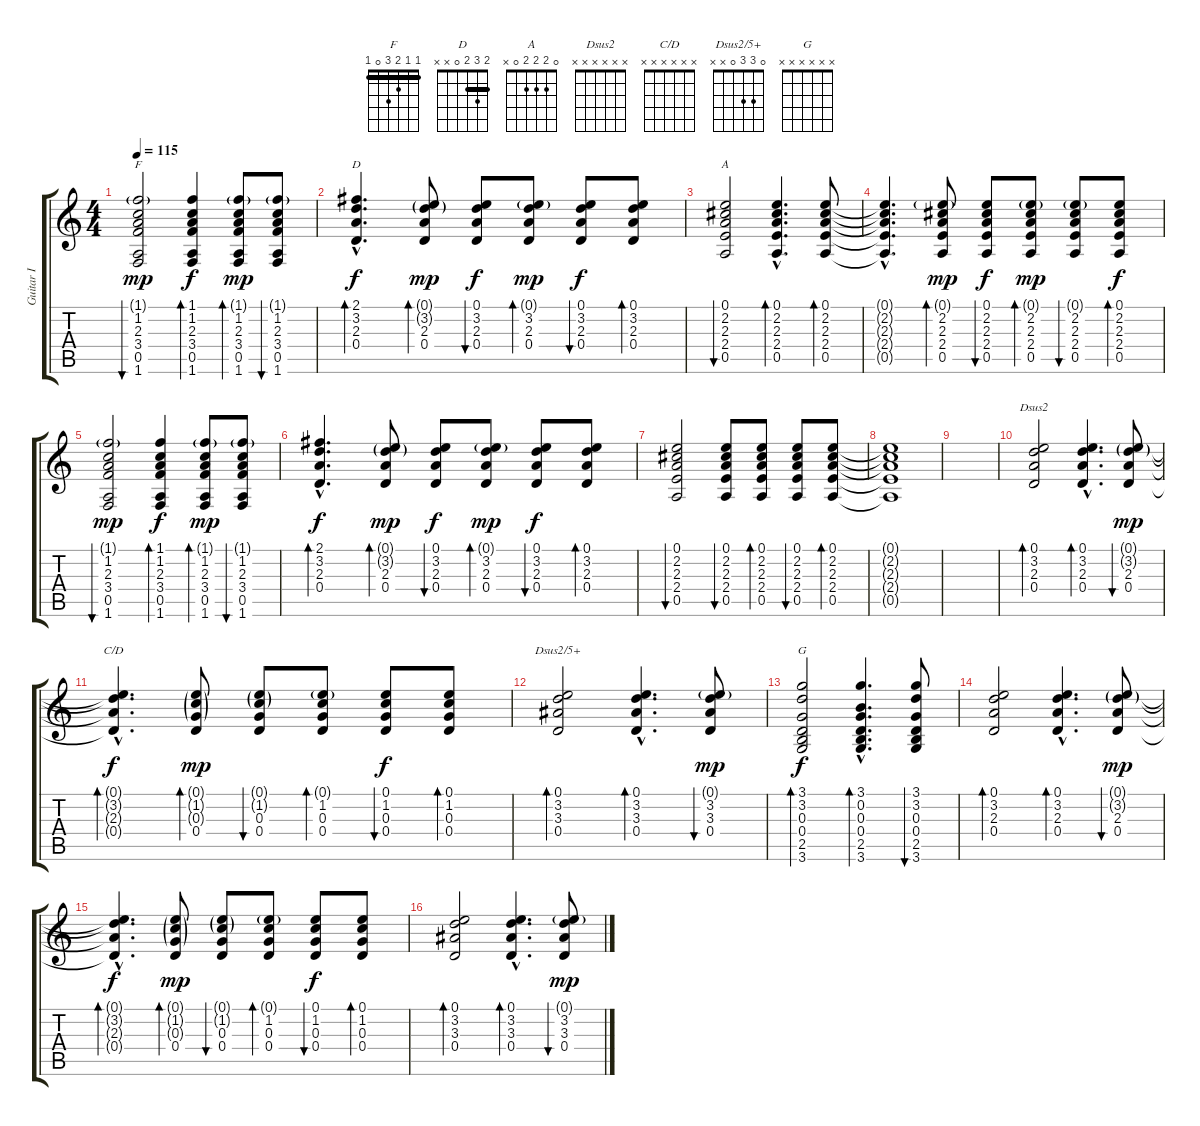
\track ("Guitar I" "Guitar I") {instrument acousticguitarsteel}
\staff {score tabs}
\tuning (E4 B3 G3 D3 A2 E2) {hide}
\chord ("F" 1 1 2 3 0 1) {barre 1}
\chord ("D" 2 3 2 0 x x) {barre 2}
\chord ("A" 0 2 2 2 0 x)
\chord ("Dsus2" x x x x x x)
\chord ("C/D" x x x x x x)
\chord ("Dsus2/5+" 0 3 3 0 x x)
\chord ("G" x x x x x x)
\ts (4 4)
\tempo 115
\clef g2
\ks c
(1.1{g} 1.2 2.3 3.4 0.5 1.6).2{bu 120 ch "F" dy mp} (1.1 1.2 2.3 3.4 0.5 1.6).4{bd 120 dy f} (1.1{g} 1.2 2.3 3.4 0.5 1.6).8{bd 120 dy mp} (1.1{g} 1.2 2.3 3.4 0.5 1.6).8{bu 120} |
(2.1{hac} 3.2{hac} 2.3{hac} 0.4{hac}).4{d bd 120 ch "D" dy f} (0.1{g} 3.2{g} 2.3 0.4).8{bd 120 dy mp} (0.1 3.2 2.3 0.4).8{bu 120 dy f} (0.1{g} 3.2 2.3 0.4).8{bd 120 dy mp} (0.1 3.2 2.3 0.4).8{bu 120 dy f} (0.1 3.2 2.3 0.4).8{bd 120} |
(0.1 2.2 2.3 2.4 0.5).2{bu 120 ch "A"} (0.1{hac} 2.2{hac} 2.3{hac} 2.4{hac} 0.5{hac}).4{d bd 120} (0.1 2.2 2.3 2.4 0.5).8{bd 120} |
(0.1{hac t} 2.2{hac t} 2.3{hac t} 2.4{hac t} 0.5{hac t}).4{d} (0.1{g} 2.2 2.3 2.4 0.5).8{bd 120 dy mp} (0.1 2.2 2.3 2.4 0.5).8{bu 120 dy f} (0.1{g} 2.2 2.3 2.4 0.5).8{bd 120 dy mp} (0.1{g} 2.2 2.3 2.4 0.5).8{bu 120} (0.1 2.2 2.3 2.4 0.5).8{bd 120 dy f} |
(1.1{g} 1.2 2.3 3.4 0.5 1.6).2{bu 120 dy mp} (1.1 1.2 2.3 3.4 0.5 1.6).4{bd 120 dy f} (1.1{g} 1.2 2.3 3.4 0.5 1.6).8{bd 120 dy mp} (1.1{g} 1.2 2.3 3.4 0.5 1.6).8{bu 120} |
(2.1{hac} 3.2{hac} 2.3{hac} 0.4{hac}).4{d bd 120 dy f} (0.1{g} 3.2{g} 2.3 0.4).8{bd 120 dy mp} (0.1 3.2 2.3 0.4).8{bu 120 dy f} (0.1{g} 3.2 2.3 0.4).8{bd 120 dy mp} (0.1 3.2 2.3 0.4).8{bu 120 dy f} (0.1 3.2 2.3 0.4).8{bd 120} |
(0.1 2.2 2.3 2.4 0.5).2{bu 120} (0.1 2.2 2.3 2.4 0.5).8{bu 120} (0.1 2.2 2.3 2.4 0.5).8{bd 120} (0.1 2.2 2.3 2.4 0.5).8{bu 120} (0.1 2.2 2.3 2.4 0.5).8{bd 120} |
(0.1{t} 2.2{t} 2.3{t} 2.4{t} 0.5{t}).1 |
|
(0.1 3.2 2.3 0.4).2{bd 60 ch "Dsus2" balance 2} (0.1{hac} 3.2{hac} 2.3{hac} 0.4{hac}).4{d bd 120} (0.1{g} 3.2{g} 2.3 0.4).8{bu 120 dy mp} |
(0.1{hac t} 3.2{hac t} 2.3{hac t} 0.4{hac t}).4{d bd 120 ch "C/D" dy f} (0.1{g} 1.2{g} 0.3{g} 0.4).8{bd 120 dy mp} (0.1{g} 1.2{g} 0.3 0.4).8{bu 120} (0.1{g} 1.2 0.3 0.4).8{bd 120} (0.1 1.2 0.3 0.4).8{bu 120 dy f} (0.1 1.2 0.3 0.4).8{bd 120} |
(0.1 3.2 3.3 0.4).2{bd 120 ch "Dsus2/5+"} (0.1{hac} 3.2{hac} 3.3{hac} 0.4{hac}).4{d bd 120} (0.1{g} 3.2 3.3 0.4).8{bu 120 dy mp} |
(3.1 3.2 0.3 0.4 2.5 3.6).2{bd 120 ch "G" dy f} (3.1{hac} 0.2{hac} 0.3{hac} 0.4{hac} 2.5{hac} 3.6{hac}).4{d bd 120} (3.1 3.2 0.3 0.4 2.5 3.6).8{bu 120} |
(0.1 3.2 2.3 0.4).2{bd 60} (0.1{hac} 3.2{hac} 2.3{hac} 0.4{hac}).4{d bd 120} (0.1{g} 3.2{g} 2.3 0.4).8{bu 120 dy mp} |
(0.1{hac t} 3.2{hac t} 2.3{hac t} 0.4{hac t}).4{d bd 120 dy f} (0.1{g} 1.2{g} 0.3{g} 0.4).8{bd 120 dy mp} (0.1{g} 1.2{g} 0.3 0.4).8{bu 120} (0.1{g} 1.2 0.3 0.4).8{bd 120} (0.1 1.2 0.3 0.4).8{bu 120 dy f} (0.1 1.2 0.3 0.4).8{bd 120} |
(0.1 3.2 3.3 0.4).2{bd 120} (0.1{hac} 3.2{hac} 3.3{hac} 0.4{hac}).4{d bd 120} (0.1{g} 3.2 3.3 0.4).8{bu 120 dy mp}
